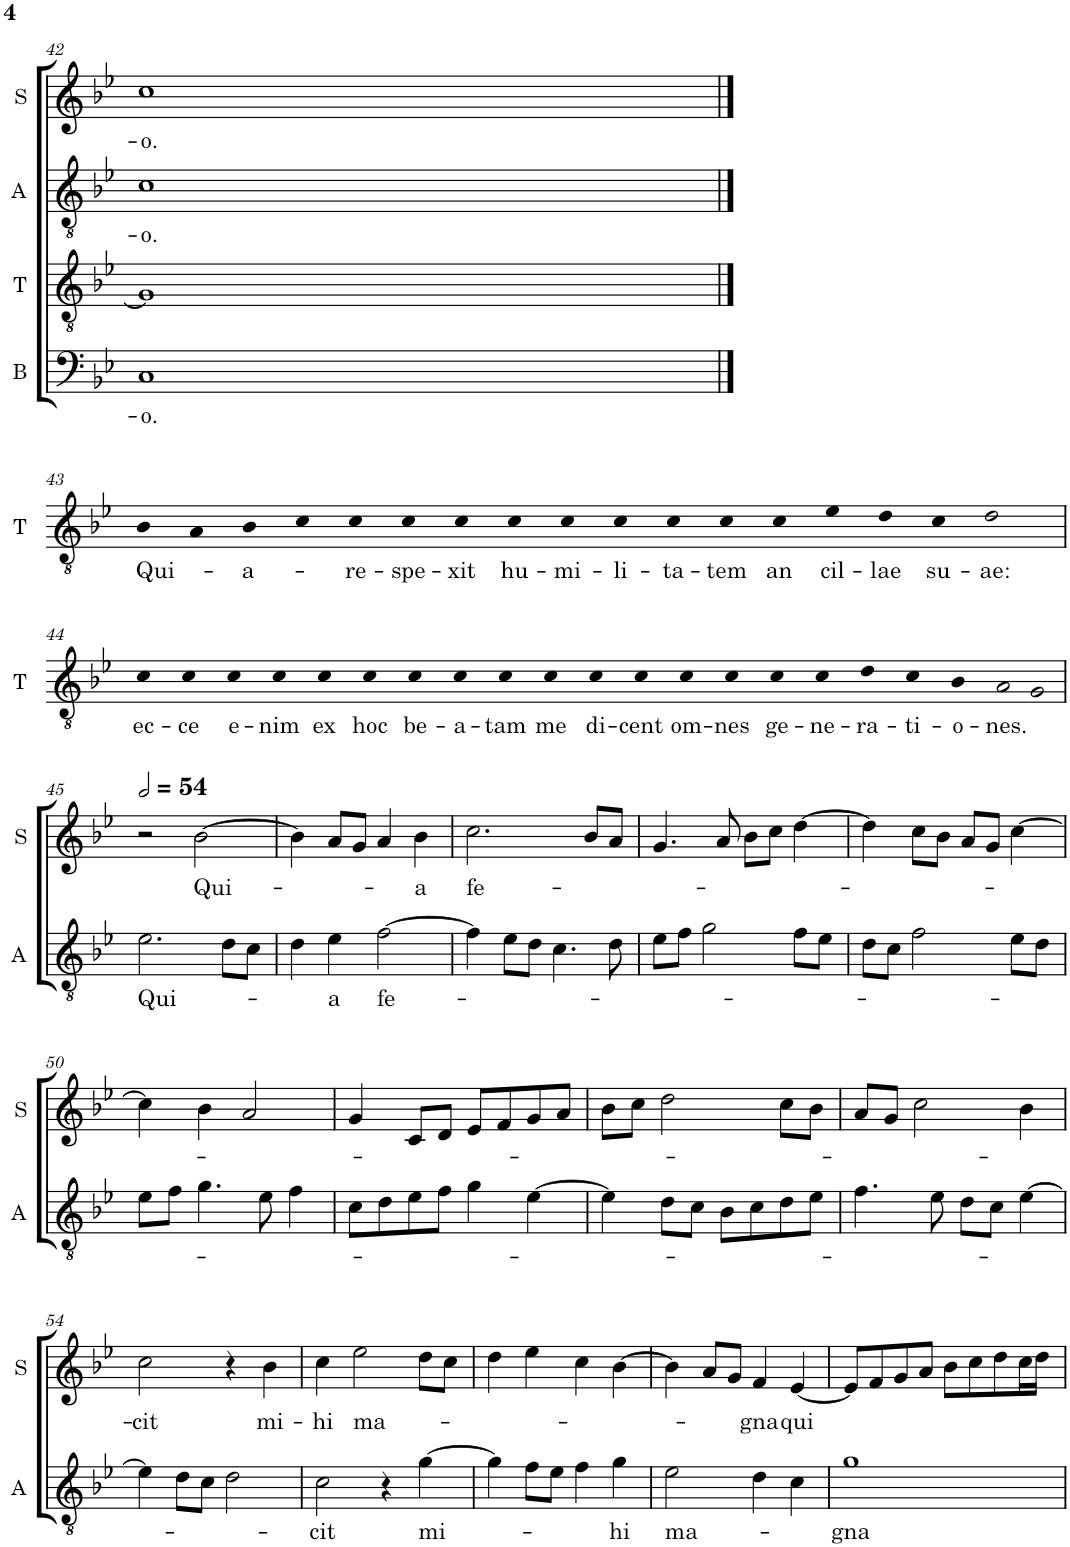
**kern	**text	**kern	**text	**kern	**text	**kern	**text
*part4	*part4	*part3	*part3	*part2	*part2	*part1	*part1
*staff4	*staff4	*staff3	*staff3	*staff2	*staff2	*staff1	*staff1
*I"B	*	*I"T	*	*I"A	*	*I"S	*
*I'B	*	*I'T	*	*I'A	*	*I'S	*
!!LO:PB:g=z
*clefF4	*	*clefGv2	*	*clefGv2	*	*clefG2	*
*k[b-e-]	*	*k[b-e-]	*	*k[b-e-]	*	*k[b-e-]	*
*M2/2	*	*M2/2	*	*M2/2	*	*M2/2	*
*met(c|)	*	*met(c|)	*	*met(c|)	*	*met(c|)	*
=42	=42	=42	=42	=42	=42	=42	=42
!	!LO:LY:b	!	!	!	!LO:LY:b	!	!LO:LY:b
1C	-o.	1G]	.	1c	-o.	1cc	-o.
!!LO:LB:g=z
==43	==43	==43	==43	==43	==43	==43	==43
!	!	!	!LO:LY:b	!	!	!	!
1r	.	4B-	Qui-	1r	.	1r	.
.	.	4A	.	.	.	.	.
!	!	!	!LO:LY:b	!	!	!	!
.	.	4B-	-a-	.	.	.	.
.	.	4c	.	.	.	.	.
!	!	!	!LO:LY:b	!	!	!	!
0.ryy	.	4c	-re-	0.ryy	.	0.ryy	.
!	!	!	!LO:LY:b	!	!	!	!
.	.	4c	-spe-	.	.	.	.
!	!	!	!LO:LY:b	!	!	!	!
.	.	4c	-xit	.	.	.	.
!	!	!	!LO:LY:b	!	!	!	!
.	.	4c	hu-	.	.	.	.
!	!	!	!LO:LY:b	!	!	!	!
.	.	4c	-mi-	.	.	.	.
!	!	!	!LO:LY:b	!	!	!	!
.	.	4c	-li-	.	.	.	.
!	!	!	!LO:LY:b	!	!	!	!
.	.	4c	-ta-	.	.	.	.
!	!	!	!LO:LY:b	!	!	!	!
.	.	4c	-tem	.	.	.	.
!	!	!	!LO:LY:b	!	!	!	!
.	.	4c	an	.	.	.	.
!	!	!	!LO:LY:b	!	!	!	!
.	.	4e-	cil-	.	.	.	.
!	!	!	!LO:LY:b	!	!	!	!
.	.	4d	-lae	.	.	.	.
!	!	!	!LO:LY:b	!	!	!	!
.	.	4c	su-	.	.	.	.
!	!	!	!LO:LY:b	!	!	!	!
2r	.	2d	-ae:	2r	.	2r	.
!!LO:LB:g=z
=44	=44	=44	=44	=44	=44	=44	=44
!	!	!	!LO:LY:b	!	!	!	!
1r	.	4c	ec-	1r	.	1r	.
!	!	!	!LO:LY:b	!	!	!	!
.	.	4c	-ce	.	.	.	.
!	!	!	!LO:LY:b	!	!	!	!
.	.	4c	e-	.	.	.	.
!	!	!	!LO:LY:b	!	!	!	!
.	.	4c	-nim	.	.	.	.
!	!	!	!LO:LY:b	!	!	!	!
1r	.	4c	ex	1r	.	1r	.
!	!	!	!LO:LY:b	!	!	!	!
.	.	4c	hoc	.	.	.	.
!	!	!	!LO:LY:b	!	!	!	!
.	.	4c	be-	.	.	.	.
!	!	!	!LO:LY:b	!	!	!	!
.	.	4c	-a-	.	.	.	.
!	!	!	!LO:LY:b	!	!	!	!
0ryy	.	4c	-tam	0ryy	.	0ryy	.
!	!	!	!LO:LY:b	!	!	!	!
.	.	4c	me	.	.	.	.
!	!	!	!LO:LY:b	!	!	!	!
.	.	4c	di-	.	.	.	.
!	!	!	!LO:LY:b	!	!	!	!
.	.	4c	-cent	.	.	.	.
!	!	!	!LO:LY:b	!	!	!	!
.	.	4c	om-	.	.	.	.
!	!	!	!LO:LY:b	!	!	!	!
.	.	4c	-nes	.	.	.	.
!	!	!	!LO:LY:b	!	!	!	!
.	.	4c	ge-	.	.	.	.
!	!	!	!LO:LY:b	!	!	!	!
.	.	4c	-ne-	.	.	.	.
!	!	!	!LO:LY:b	!	!	!	!
1r	.	4d	-ra-	1r	.	1r	.
!	!	!	!LO:LY:b	!	!	!	!
.	.	4c	-ti-	.	.	.	.
!	!	!	!LO:LY:b	!	!	!	!
.	.	4B-	-o-	.	.	.	.
!	!	!	!LO:LY:b	!	!	!	!
.	.	2A	-nes.	.	.	.	.
2r	.	.	.	2r	.	2r	.
.	.	2G	.	.	.	.	.
4r	.	.	.	4r	.	4r	.
!!LO:LB:g=z
=45	=45	=45	=45	=45	=45	=45	=45
*	*	*	*	*	*	*MM108	*
!	!	!	!	!	!LO:LY:b	!	!
1r	.	1r	.	2.e-\	Qui-	2r	.
.	.	.	.	.	.	1r	.
.	.	.	.	1r	.	.	.
1r	.	0ryy	.	.	.	.	.
.	.	.	.	.	.	1r	.
.	.	.	.	1r	.	.	.
1r	.	.	.	.	.	.	.
!	!	!	!	!	!	!	!LO:LY:b
.	.	.	.	.	.	[2b-\	Qui-
.	.	.	.	8d\L	.	.	.
.	.	.	.	8c\J	.	.	.
=46	=46	=46	=46	=46	=46	=46	=46
1r	.	1r	.	4d\	.	4b-\]	.
.	.	.	.	1r	.	1r	.
1r	.	0ryy	.	.	.	.	.
.	.	.	.	1r	.	1r	.
1r	.	.	.	.	.	.	.
!	!	!	!	!	!LO:LY:b	!	!
.	.	.	.	4e-\	-a	8a/L	.
.	.	.	.	.	.	8g/J	.
!	!	!	!	!	!LO:LY:b	!	!
.	.	.	.	[2f\	fe-	4a/	.
!	!	!	!	!	!	!	!LO:LY:b
.	.	.	.	.	.	4b-\	-a
=47	=47	=47	=47	=47	=47	=47	=47
!	!	!	!	!	!	!	!LO:LY:b
1r	.	1r	.	4f\]	.	2.cc\	fe-
.	.	.	.	1r	.	.	.
.	.	.	.	.	.	1r	.
1r	.	1ryy	.	.	.	.	.
.	.	.	.	8e-\L	.	.	.
.	.	.	.	8d\J	.	.	.
.	.	.	.	4.c\	.	.	.
.	.	.	.	.	.	8b-/L	.
.	.	.	.	8d\	.	8a/J	.
=48	=48	=48	=48	=48	=48	=48	=48
1r	.	1r	.	8e-\L	.	4.g/	.
.	.	.	.	8f\J	.	.	.
.	.	.	.	2g\	.	.	.
.	.	.	.	.	.	8a/	.
.	.	.	.	.	.	8b-\L	.
.	.	.	.	.	.	8cc\J	.
.	.	.	.	8f\L	.	[4dd\	.
.	.	.	.	8e-\J	.	.	.
=49	=49	=49	=49	=49	=49	=49	=49
1r	.	1r	.	8d\L	.	4dd\]	.
.	.	.	.	8c\J	.	.	.
.	.	.	.	2f\	.	8cc\L	.
.	.	.	.	.	.	8b-\J	.
.	.	.	.	.	.	8a/L	.
.	.	.	.	.	.	8g/J	.
.	.	.	.	8e-\L	.	[4cc\	.
.	.	.	.	8d\J	.	.	.
!!LO:LB:g=z
=50	=50	=50	=50	=50	=50	=50	=50
1r	.	1r	.	8e-\L	.	4cc\]	.
.	.	.	.	8f\J	.	.	.
.	.	.	.	4.g\	.	4b-\	.
.	.	.	.	.	.	2a/	.
.	.	.	.	8e-\	.	.	.
.	.	.	.	4f\	.	.	.
=51	=51	=51	=51	=51	=51	=51	=51
1r	.	1r	.	8c\L	.	4g/	.
.	.	.	.	8d\	.	.	.
.	.	.	.	8e-\	.	8c/L	.
.	.	.	.	8f\J	.	8d/J	.
.	.	.	.	4g\	.	8e-/L	.
.	.	.	.	.	.	8f/	.
.	.	.	.	[4e-\	.	8g/	.
.	.	.	.	.	.	8a/J	.
=52	=52	=52	=52	=52	=52	=52	=52
1r	.	1r	.	4e-\]	.	8b-\L	.
.	.	.	.	.	.	8cc\J	.
.	.	.	.	8d\L	.	2dd\	.
.	.	.	.	8c\J	.	.	.
.	.	.	.	8B-\L	.	.	.
.	.	.	.	8c\	.	.	.
.	.	.	.	8d\	.	8cc\L	.
.	.	.	.	8e-\J	.	8b-\J	.
=53	=53	=53	=53	=53	=53	=53	=53
1r	.	1r	.	4.f\	.	8a/L	.
.	.	.	.	.	.	8g/J	.
.	.	.	.	.	.	2cc\	.
.	.	.	.	8e-\	.	.	.
.	.	.	.	8d\L	.	.	.
.	.	.	.	8c\J	.	.	.
.	.	.	.	[4e-\	.	4b-\	.
!!LO:LB:g=z
=54	=54	=54	=54	=54	=54	=54	=54
!	!	!	!	!	!	!	!LO:LY:b
1r	.	1r	.	4e-\]	.	2cc\	-cit
.	.	.	.	8d\L	.	.	.
.	.	.	.	8c\J	.	.	.
.	.	.	.	2d\	.	4r	.
!	!	!	!	!	!	!	!LO:LY:b
.	.	.	.	.	.	4b-\	mi-
=55	=55	=55	=55	=55	=55	=55	=55
!	!	!	!	!	!LO:LY:b	!	!LO:LY:b
1r	.	1r	.	2c\	-cit	4cc\	-hi
!	!	!	!	!	!	!	!LO:LY:b
.	.	.	.	.	.	2ee-\	ma-
.	.	.	.	4r	.	.	.
!	!	!	!	!	!LO:LY:b	!	!
.	.	.	.	[4g\	mi-	8dd\L	.
.	.	.	.	.	.	8cc\J	.
=56	=56	=56	=56	=56	=56	=56	=56
1r	.	1r	.	4g\]	.	4dd\	.
.	.	.	.	8f\L	.	4ee-\	.
.	.	.	.	8e-\J	.	.	.
.	.	.	.	4f\	.	4cc\	.
!	!	!	!	!	!LO:LY:b	!	!
.	.	.	.	4g\	hi	[4b-\	.
=57	=57	=57	=57	=57	=57	=57	=57
!	!	!	!	!	!LO:LY:b	!	!
1r	.	1r	.	2e-\	ma-	4b-\]	.
.	.	.	.	.	.	8a/L	.
.	.	.	.	.	.	8g/J	.
!	!	!	!	!	!	!	!LO:LY:b
.	.	.	.	4d\	.	4f/	-gna
!	!	!	!	!	!	!	!LO:LY:b
.	.	.	.	4c\	.	[4e-/	qui
=58	=58	=58	=58	=58	=58	=58	=58
!	!	!	!	!	!LO:LY:b	!	!
1r	.	1r	.	1g	-gna	8e-/L]	.
.	.	.	.	.	.	8f/	.
.	.	.	.	.	.	8g/	.
.	.	.	.	.	.	8a/J	.
.	.	.	.	.	.	8b-\L	.
.	.	.	.	.	.	8cc\	.
.	.	.	.	.	.	8dd\	.
.	.	.	.	.	.	16cc\L	.
.	.	.	.	.	.	16dd\JJ	.
=	=	=	=	=	=	=	=
*-	*-	*-	*-	*-	*-	*-	*-
